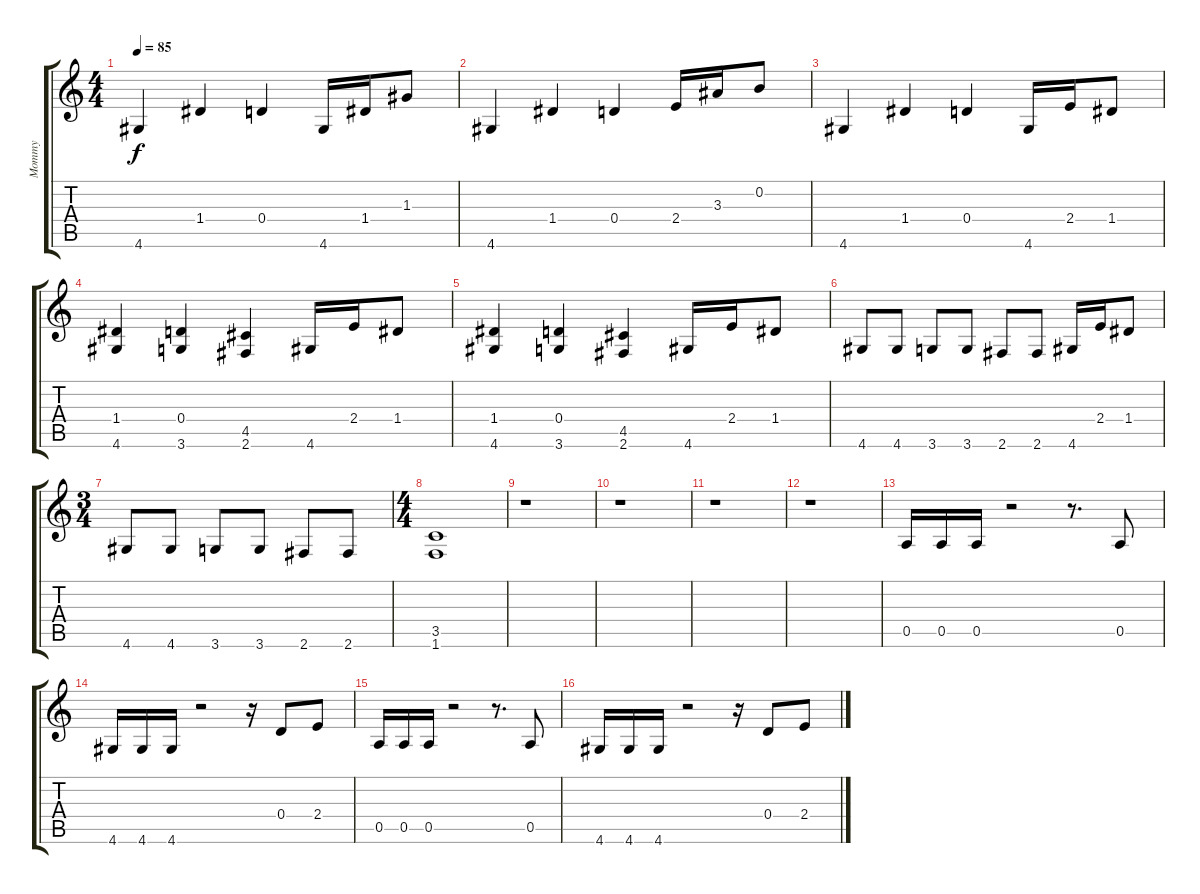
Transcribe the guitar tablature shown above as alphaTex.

\track ("Mommy" "Mommy") {instrument overdrivenguitar}
\staff {score tabs}
\tuning (E4 B3 G3 D3 A2 E2) {hide}
\ts (4 4)
\tempo 85
\clef g2
\ks c
4.6.4{dy f} 1.4.4 0.4.4 4.6.16 1.4.16 1.3.8 |
4.6.4 1.4.4 0.4.4 2.4.16 3.3.16 0.2.8 |
4.6.4 1.4.4 0.4.4 4.6.16 2.4.16 1.4.8 |
(1.4 4.6).4 (0.4 3.6).4 (4.5 2.6).4 4.6.16 2.4.16 1.4.8 |
(1.4 4.6).4 (0.4 3.6).4 (4.5 2.6).4 4.6.16 2.4.16 1.4.8 |
4.6.8 4.6.8 3.6.8 3.6.8 2.6.8 2.6.8 4.6.16 2.4.16 1.4.8 |
\ts (3 4)
4.6.8 4.6.8 3.6.8 3.6.8 2.6.8 2.6.8 |
\ts (4 4)
(3.5 1.6).1 |
r.1 |
r.1 |
r.1 |
r.1 |
0.5.16 0.5.16 0.5.16 r.2 r.8{d} 0.5.8 |
4.6.16 4.6.16 4.6.16 r.2 r.16 0.4.8 2.4.8 |
0.5.16 0.5.16 0.5.16 r.2 r.8{d} 0.5.8 |
4.6.16 4.6.16 4.6.16 r.2 r.16 0.4.8 2.4.8
